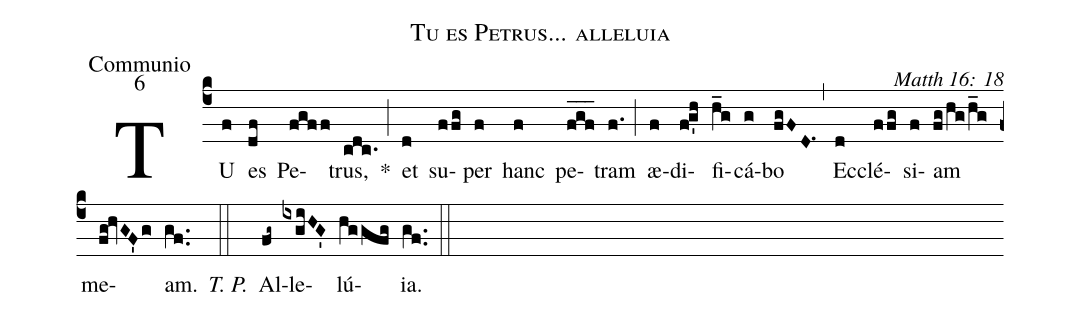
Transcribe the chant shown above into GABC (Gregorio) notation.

name: Tu es Petrus... alleluia;
office-part: Communio;
mode: 6;
commentary: Matth 16: 18;
%%
(c4) TU(f) es(df) Pe(fgff)trus,(cdc.) *(;) et(d) su(ffg)per(f) hanc(f) pe(f_g_f_)tram(f.) (;) æ(f)di(f!g'h)fi(h_g)cá(g)bo(fgFD.1) (,) Ec(d)clé(ffg)si(f)am(fg/hg/h_g) me(fg!hvGF'g)am.(gf..) <i>T. P.</i>(::)
Al(fg~)le(ixgiHG')lú(hggfg)ia.(gf..) (::)
